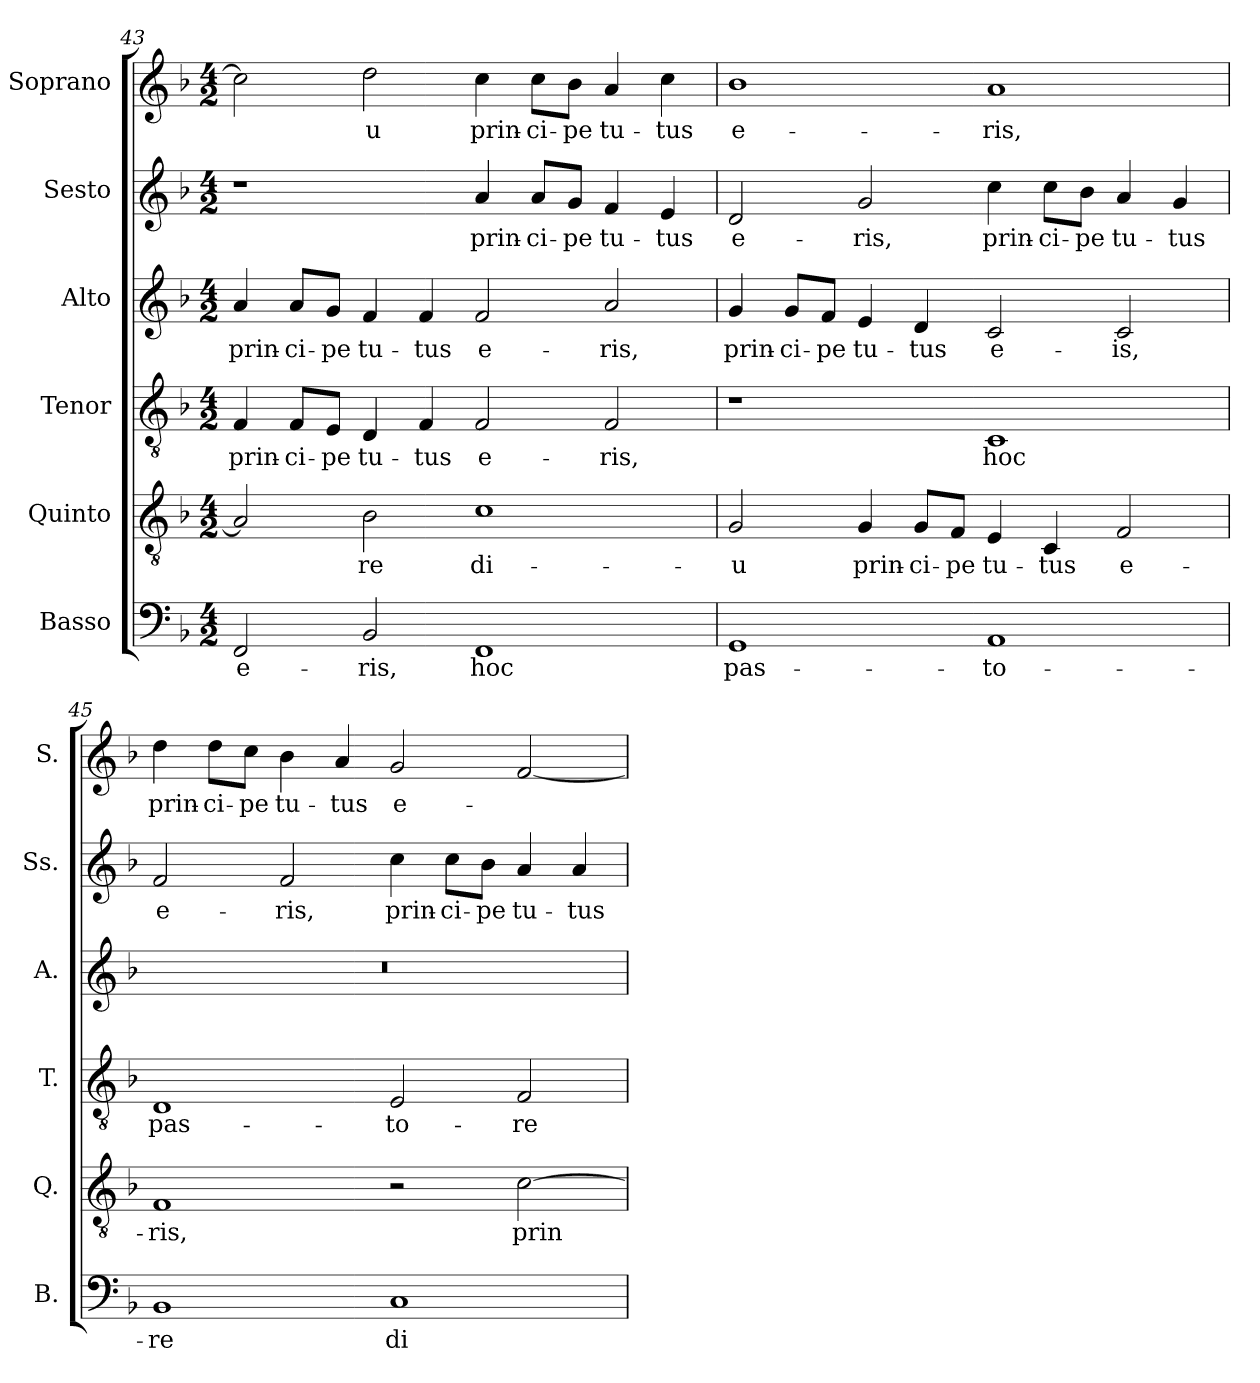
**kern	**text	**kern	**text	**kern	**text	**kern	**text	**kern	**text	**kern	**text
*part6	*part6	*part5	*part5	*part4	*part4	*part3	*part3	*part2	*part2	*part1	*part1
*staff6	*staff6	*staff5	*staff5	*staff4	*staff4	*staff3	*staff3	*staff2	*staff2	*staff1	*staff1
*I"Basso	*	*I"Quinto	*	*I"Tenor	*	*I"Alto	*	*I"Sesto	*	*I"Soprano	*
*I'B.	*	*I'Q.	*	*I'T.	*	*I'A.	*	*I'Ss.	*	*I'S.	*
*clefF4	*	*clefGv2	*	*clefGv2	*	*clefG2	*	*clefG2	*	*clefG2	*
*	*	*ITrd7c12	*	*ITrd7c12	*	*	*	*	*	*	*
*k[b-]	*	*k[b-]	*	*k[b-]	*	*k[b-]	*	*k[b-]	*	*k[b-]	*
*F:	*	*F:	*	*F:	*	*F:	*	*F:	*	*F:	*
*M4/2	*	*M4/2	*	*M4/2	*	*M4/2	*	*M4/2	*	*M4/2	*
=43	=43	=43	=43	=43	=43	=43	=43	=43	=43	=43	=43
!	!LO:LY:b:color=#000000	!	!	!	!	!	!	!	!	!	!
!	!	!	!	!	!LO:LY:b:color=#000000	!	!	!	!	!	!
!	!	!	!	!	!	!	!LO:LY:b:color=#000000	!	!	!	!
2FFi/	e-	2AAi/]	.	4FFi/	prin-	4ai/	prin-	1r	.	2cci\]	.
!	!	!	!	!	!LO:LY:b:color=#000000	!	!	!	!	!	!
!	!	!	!	!	!	!	!LO:LY:b:color=#000000	!	!	!	!
.	.	.	.	8FFi/L	-ci-	8ai/L	-ci-	.	.	.	.
!	!	!	!	!	!LO:LY:b:color=#000000	!	!	!	!	!	!
!	!	!	!	!	!	!	!LO:LY:b:color=#000000	!	!	!	!
.	.	.	.	8EEi/J	-pe	8gi/J	-pe	.	.	.	.
!	!LO:LY:b:color=#000000	!	!	!	!	!	!	!	!	!	!
!	!	!	!LO:LY:b:color=#000000	!	!	!	!	!	!	!	!
!	!	!	!	!	!LO:LY:b:color=#000000	!	!	!	!	!	!
!	!	!	!	!	!	!	!LO:LY:b:color=#000000	!	!	!	!
!	!	!	!	!	!	!	!	!	!	!	!LO:LY:b:color=#000000
2BB-i/	-ris,	2BB-i\	-re	4DDi/	tu-	4fi/	tu-	.	.	2ddi\	-u
!	!	!	!	!	!LO:LY:b:color=#000000	!	!	!	!	!	!
!	!	!	!	!	!	!	!LO:LY:b:color=#000000	!	!	!	!
.	.	.	.	4FFi/	-tus	4fi/	-tus	.	.	.	.
!	!LO:LY:b:color=#000000	!	!	!	!	!	!	!	!	!	!
!	!	!	!LO:LY:b:color=#000000	!	!	!	!	!	!	!	!
!	!	!	!	!	!LO:LY:b:color=#000000	!	!	!	!	!	!
!	!	!	!	!	!	!	!LO:LY:b:color=#000000	!	!	!	!
!	!	!	!	!	!	!	!	!	!LO:LY:b:color=#000000	!	!
!	!	!	!	!	!	!	!	!	!	!	!LO:LY:b:color=#000000
1FFi	hoc	1Ci	di-	2FFi/	e-	2fi/	e-	4ai/	prin-	4cci\	prin-
!	!	!	!	!	!	!	!	!	!LO:LY:b:color=#000000	!	!
!	!	!	!	!	!	!	!	!	!	!	!LO:LY:b:color=#000000
.	.	.	.	.	.	.	.	8ai/L	-ci-	8cci\L	-ci-
!	!	!	!	!	!	!	!	!	!LO:LY:b:color=#000000	!	!
!	!	!	!	!	!	!	!	!	!	!	!LO:LY:b:color=#000000
.	.	.	.	.	.	.	.	8gi/J	-pe	8b-i\J	-pe
!	!	!	!	!	!LO:LY:b:color=#000000	!	!	!	!	!	!
!	!	!	!	!	!	!	!LO:LY:b:color=#000000	!	!	!	!
!	!	!	!	!	!	!	!	!	!LO:LY:b:color=#000000	!	!
!	!	!	!	!	!	!	!	!	!	!	!LO:LY:b:color=#000000
.	.	.	.	2FFi/	-ris,	2ai/	-ris,	4fi/	tu-	4ai/	tu-
!	!	!	!	!	!	!	!	!	!LO:LY:b:color=#000000	!	!
!	!	!	!	!	!	!	!	!	!	!	!LO:LY:b:color=#000000
.	.	.	.	.	.	.	.	4ei/	-tus	4cci\	-tus
=44	=44	=44	=44	=44	=44	=44	=44	=44	=44	=44	=44
!	!LO:LY:b:color=#000000	!	!	!	!	!	!	!	!	!	!
!	!	!	!LO:LY:b:color=#000000	!	!	!	!	!	!	!	!
!	!	!	!	!	!	!	!LO:LY:b:color=#000000	!	!	!	!
!	!	!	!	!	!	!	!	!	!LO:LY:b:color=#000000	!	!
!	!	!	!	!	!	!	!	!	!	!	!LO:LY:b:color=#000000
1GGi	pas-	2GGi/	-u	1r	.	4gi/	prin-	2di/	e-	1b-i	e-
!	!	!	!	!	!	!	!LO:LY:b:color=#000000	!	!	!	!
.	.	.	.	.	.	8gi/L	-ci-	.	.	.	.
!	!	!	!	!	!	!	!LO:LY:b:color=#000000	!	!	!	!
.	.	.	.	.	.	8fi/J	-pe	.	.	.	.
!	!	!	!LO:LY:b:color=#000000	!	!	!	!	!	!	!	!
!	!	!	!	!	!	!	!LO:LY:b:color=#000000	!	!	!	!
!	!	!	!	!	!	!	!	!	!LO:LY:b:color=#000000	!	!
.	.	4GGi/	prin-	.	.	4ei/	tu-	2gi/	-ris,	.	.
!	!	!	!LO:LY:b:color=#000000	!	!	!	!	!	!	!	!
!	!	!	!	!	!	!	!LO:LY:b:color=#000000	!	!	!	!
.	.	8GGi/L	-ci-	.	.	4di/	-tus	.	.	.	.
!	!	!	!LO:LY:b:color=#000000	!	!	!	!	!	!	!	!
.	.	8FFi/J	-pe	.	.	.	.	.	.	.	.
!	!LO:LY:b:color=#000000	!	!	!	!	!	!	!	!	!	!
!	!	!	!LO:LY:b:color=#000000	!	!	!	!	!	!	!	!
!	!	!	!	!	!LO:LY:b:color=#000000	!	!	!	!	!	!
!	!	!	!	!	!	!	!LO:LY:b:color=#000000	!	!	!	!
!	!	!	!	!	!	!	!	!	!LO:LY:b:color=#000000	!	!
!	!	!	!	!	!	!	!	!	!	!	!LO:LY:b:color=#000000
1AAi	-to-	4EEi/	tu-	1CCi	hoc	2ci/	e-	4cci\	prin-	1ai	-ris,
!	!	!	!LO:LY:b:color=#000000	!	!	!	!	!	!	!	!
!	!	!	!	!	!	!	!	!	!LO:LY:b:color=#000000	!	!
.	.	4CCi/	-tus	.	.	.	.	8cci\L	-ci-	.	.
!	!	!	!	!	!	!	!	!	!LO:LY:b:color=#000000	!	!
.	.	.	.	.	.	.	.	8b-i\J	-pe	.	.
!	!	!	!LO:LY:b:color=#000000	!	!	!	!	!	!	!	!
!	!	!	!	!	!	!	!LO:LY:b:color=#000000	!	!	!	!
!	!	!	!	!	!	!	!	!	!LO:LY:b:color=#000000	!	!
.	.	2FFi/	e-	.	.	2ci/	-is,	4ai/	tu-	.	.
!	!	!	!	!	!	!	!	!	!LO:LY:b:color=#000000	!	!
.	.	.	.	.	.	.	.	4gi/	-tus	.	.
!!LO:LB:g=z
=45	=45	=45	=45	=45	=45	=45	=45	=45	=45	=45	=45
!	!LO:LY:b:color=#000000	!	!	!	!	!	!	!	!	!	!
!	!	!	!LO:LY:b:color=#000000	!	!	!	!	!	!	!	!
!	!	!	!	!	!LO:LY:b:color=#000000	!LO:N:vis=1	!	!	!	!	!
!	!	!	!	!	!	!	!	!	!LO:LY:b:color=#000000	!	!
!	!	!	!	!	!	!	!	!	!	!	!LO:LY:b:color=#000000
1BB-i	-re	1FFi	-ris,	1DDi	pas-	0r	.	2fi/	e-	4ddi\	prin-
!	!	!	!	!	!	!	!	!	!	!	!LO:LY:b:color=#000000
.	.	.	.	.	.	.	.	.	.	8ddi\L	-ci-
!	!	!	!	!	!	!	!	!	!	!	!LO:LY:b:color=#000000
.	.	.	.	.	.	.	.	.	.	8cci\J	-pe
!	!	!	!	!	!	!	!	!	!LO:LY:b:color=#000000	!	!
!	!	!	!	!	!	!	!	!	!	!	!LO:LY:b:color=#000000
.	.	.	.	.	.	.	.	2fi/	-ris,	4b-i\	tu-
!	!	!	!	!	!	!	!	!	!	!	!LO:LY:b:color=#000000
.	.	.	.	.	.	.	.	.	.	4ai/	-tus
!	!LO:LY:b:color=#000000	!	!	!	!	!	!	!	!	!	!
!	!	!	!	!	!LO:LY:b:color=#000000	!	!	!	!	!	!
!	!	!	!	!	!	!	!	!	!LO:LY:b:color=#000000	!	!
!	!	!	!	!	!	!	!	!	!	!	!LO:LY:b:color=#000000
1Ci	di-	2r	.	2EEi/	-to-	.	.	4cci\	prin-	2gi/	e-
!	!	!	!	!	!	!	!	!	!LO:LY:b:color=#000000	!	!
.	.	.	.	.	.	.	.	8cci\L	-ci-	.	.
!	!	!	!	!	!	!	!	!	!LO:LY:b:color=#000000	!	!
.	.	.	.	.	.	.	.	8b-i\J	-pe	.	.
!	!	!	!LO:LY:b:color=#000000	!	!	!	!	!	!	!	!
!	!	!	!	!	!LO:LY:b:color=#000000	!	!	!	!	!	!
!	!	!	!	!	!	!	!	!	!LO:LY:b:color=#000000	!	!
.	.	[2Ci\	prin-	2FFi/	-re	.	.	4ai/	tu-	[2fi/	.
!	!	!	!	!	!	!	!	!	!LO:LY:b:color=#000000	!	!
.	.	.	.	.	.	.	.	4ai/	-tus	.	.
=	=	=	=	=	=	=	=	=	=	=	=
*-	*-	*-	*-	*-	*-	*-	*-	*-	*-	*-	*-
